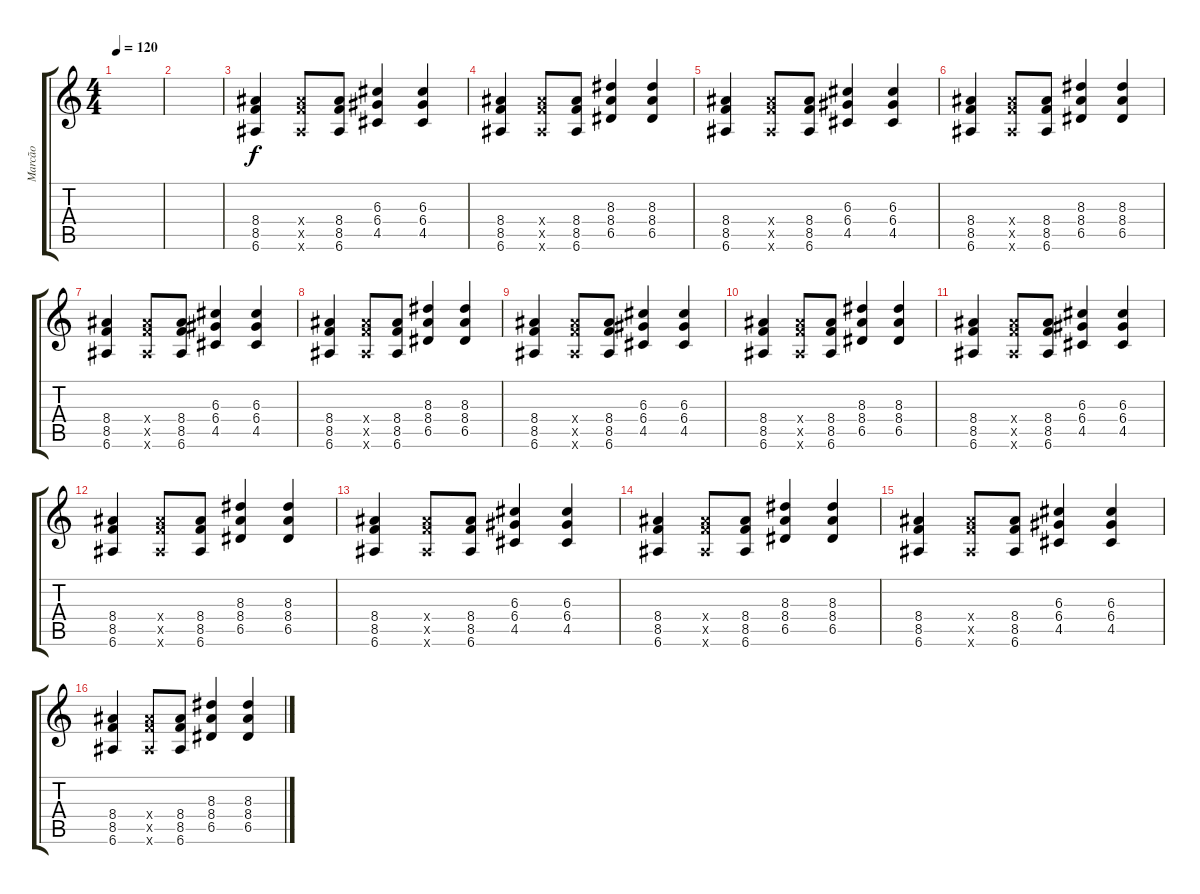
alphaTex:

\track ("Marcão" "Marcão") {instrument electricguitarclean}
\staff {score tabs}
\tuning (E4 B3 G3 D3 A2 E2) {hide}
\ts (4 4)
\tempo 120
\clef g2
\ks c
|
|
(8.4 8.5 6.6).4 (8.4{x} 8.5{x} 6.6{x}).8 (8.4 8.5 6.6).8 (6.3 6.4 4.5).4 (6.3 6.4 4.5).4 |
(8.4 8.5 6.6).4 (8.4{x} 8.5{x} 6.6{x}).8 (8.4 8.5 6.6).8 (8.3 8.4 6.5).4 (8.3 8.4 6.5).4 |
(8.4 8.5 6.6).4 (8.4{x} 8.5{x} 6.6{x}).8 (8.4 8.5 6.6).8 (6.3 6.4 4.5).4 (6.3 6.4 4.5).4 |
(8.4 8.5 6.6).4 (8.4{x} 8.5{x} 6.6{x}).8 (8.4 8.5 6.6).8 (8.3 8.4 6.5).4 (8.3 8.4 6.5).4 |
(8.4 8.5 6.6).4 (8.4{x} 8.5{x} 6.6{x}).8 (8.4 8.5 6.6).8 (6.3 6.4 4.5).4 (6.3 6.4 4.5).4 |
(8.4 8.5 6.6).4 (8.4{x} 8.5{x} 6.6{x}).8 (8.4 8.5 6.6).8 (8.3 8.4 6.5).4 (8.3 8.4 6.5).4 |
(8.4 8.5 6.6).4 (8.4{x} 8.5{x} 6.6{x}).8 (8.4 8.5 6.6).8 (6.3 6.4 4.5).4 (6.3 6.4 4.5).4 |
(8.4 8.5 6.6).4 (8.4{x} 8.5{x} 6.6{x}).8 (8.4 8.5 6.6).8 (8.3 8.4 6.5).4 (8.3 8.4 6.5).4 |
(8.4 8.5 6.6).4 (8.4{x} 8.5{x} 6.6{x}).8 (8.4 8.5 6.6).8 (6.3 6.4 4.5).4 (6.3 6.4 4.5).4 |
(8.4 8.5 6.6).4 (8.4{x} 8.5{x} 6.6{x}).8 (8.4 8.5 6.6).8 (8.3 8.4 6.5).4 (8.3 8.4 6.5).4 |
(8.4 8.5 6.6).4 (8.4{x} 8.5{x} 6.6{x}).8 (8.4 8.5 6.6).8 (6.3 6.4 4.5).4 (6.3 6.4 4.5).4 |
(8.4 8.5 6.6).4 (8.4{x} 8.5{x} 6.6{x}).8 (8.4 8.5 6.6).8 (8.3 8.4 6.5).4 (8.3 8.4 6.5).4 |
(8.4 8.5 6.6).4 (8.4{x} 8.5{x} 6.6{x}).8 (8.4 8.5 6.6).8 (6.3 6.4 4.5).4 (6.3 6.4 4.5).4 |
(8.4 8.5 6.6).4 (8.4{x} 8.5{x} 6.6{x}).8 (8.4 8.5 6.6).8 (8.3 8.4 6.5).4 (8.3 8.4 6.5).4
